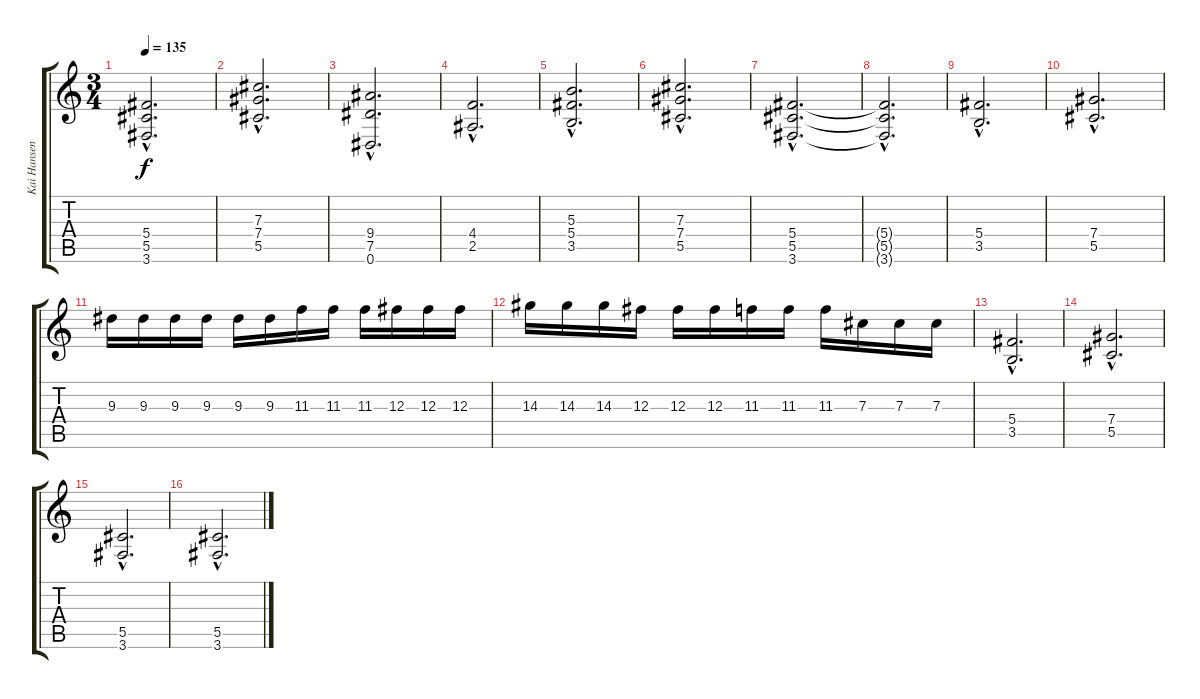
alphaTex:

\track ("Kai Hansen" "Kai Hansen") {instrument distortionguitar}
\staff {score tabs}
\tuning (Eb4 Bb3 Gb3 Db3 Ab2 Eb2) {hide}
\ts (3 4)
\tempo 135
\clef g2
\ks c
(5.4{hac} 5.5{hac} 3.6{hac}).2{d dy f} |
(7.3{hac} 7.4{hac} 5.5{hac}).2{d} |
(9.4{hac} 7.5{hac} 0.6{hac}).2{d} |
(4.4{hac} 2.5{hac}).2{d} |
(5.3{hac} 5.4{hac} 3.5{hac}).2{d} |
(7.3{hac} 7.4{hac} 5.5{hac}).2{d} |
(5.4{hac} 5.5{hac} 3.6{hac}).2{d} |
(5.4{hac t} 5.5{hac t} 3.6{hac t}).2{d} |
(5.4{hac} 3.5{hac}).2{d} |
(7.4{hac} 5.5{hac}).2{d} |
9.3.16 9.3.16 9.3.16 9.3.16 9.3.16 9.3.16 11.3.16 11.3.16 11.3.16 12.3.16 12.3.16 12.3.16 |
14.3.16 14.3.16 14.3.16 12.3.16 12.3.16 12.3.16 11.3.16 11.3.16 11.3.16 7.3.16 7.3.16 7.3.16 |
(5.4{hac} 3.5{hac}).2{d} |
(7.4{hac} 5.5{hac}).2{d} |
(5.5{hac} 3.6{hac}).2{d} |
(5.5{hac} 3.6{hac}).2{d}
